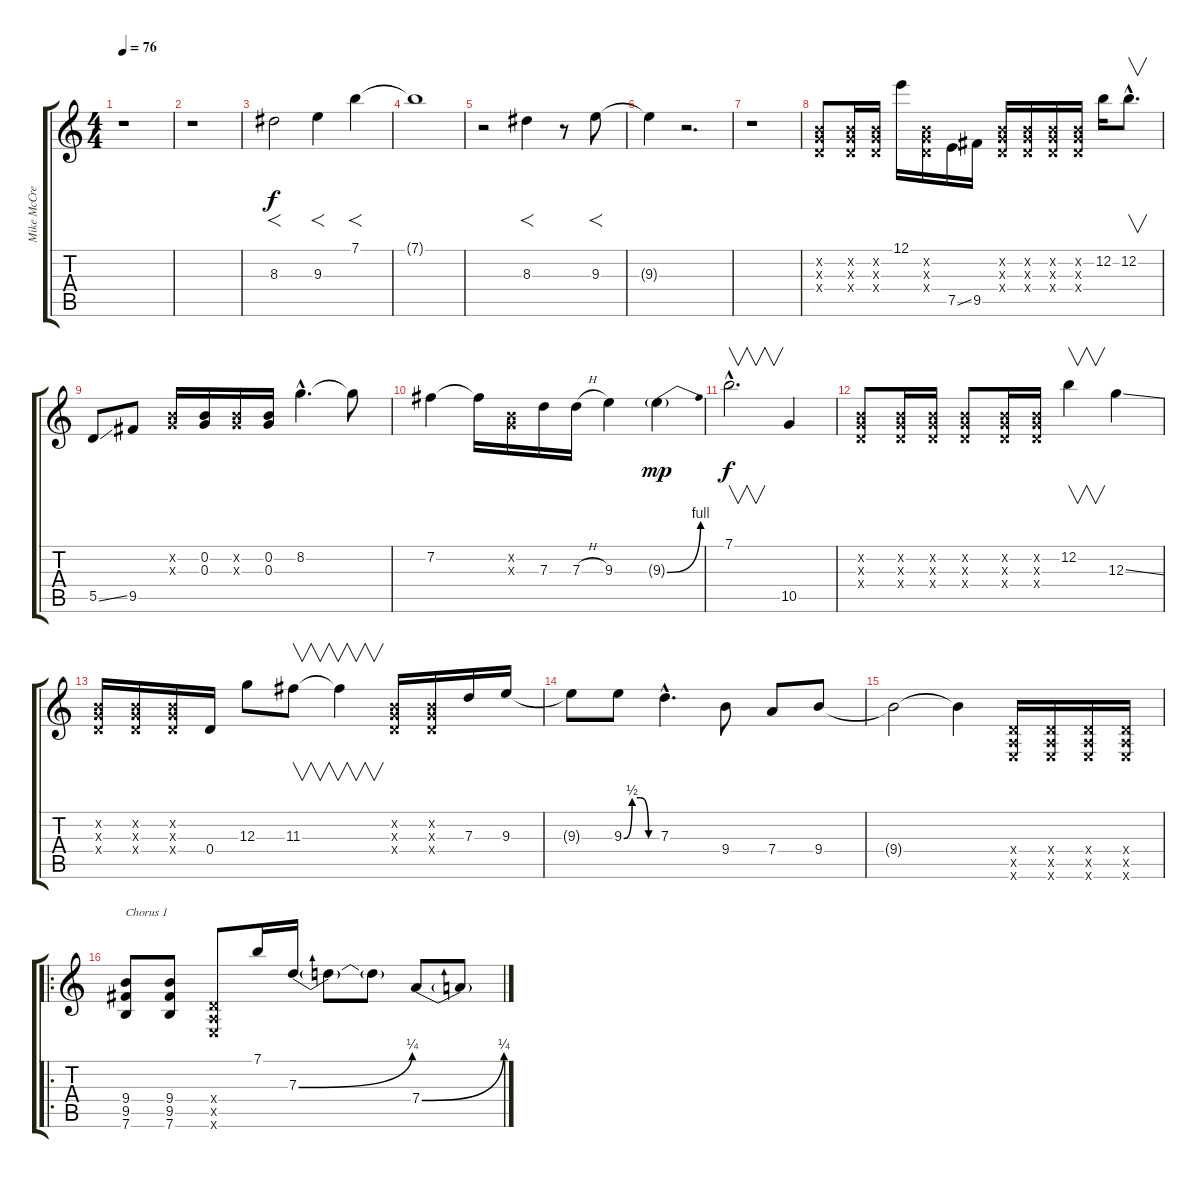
\track ("Mike McCready" "Mike McCre") {instrument distortionguitar}
\staff {score tabs}
\tuning (E4 B3 G3 D3 A2 E2) {hide}
\ts (4 4)
\tempo 76
\clef g2
\ks c
r.1{dy f} |
r.1 |
8.3.2{f} 9.3.4{f} 7.1.4{f} |
7.1{t}.1 |
r.2 8.3.4{f} r.8 9.3.8{f} |
9.3{t}.4 r.2{d} |
r.1 |
(0.2{x} 0.3{x} 0.4{x}).8 (0.2{x} 0.3{x} 0.4{x}).16 (0.2{x} 0.3{x} 0.4{x}).16 12.1.16 (0.2{x} 0.3{x} 0.4{x}).16 7.5{ss}.16 9.5.16 (0.2{x} 0.3{x} 0.4{x}).16 (0.2{x} 0.3{x} 0.4{x}).16 (0.2{x} 0.3{x} 0.4{x}).16 (0.2{x} 0.3{x} 0.4{x}).16 12.2.16 12.2{hac}.8{v d} |
5.5{ss}.8 9.5.8 (0.2{x} 0.3{x}).16 (0.2 0.3).16 (0.2{x} 0.3{x}).16 (0.2 0.3).16 8.2{hac}.4{d} 8.2{t}.8 |
7.2.4 7.2{t}.16 (0.2{x} 0.3{x}).16 7.3.16 7.3{h}.16 9.3.4 9.3{be (bend 0 0 60 4) g}.4{dy mp} |
7.1{hac}.2{v d dy f} 10.5.4 |
(0.2{x} 0.3{x} 0.4{x}).8 (0.2{x} 0.3{x} 0.4{x}).16 (0.2{x} 0.3{x} 0.4{x}).16 (0.2{x} 0.3{x} 0.4{x}).8 (0.2{x} 0.3{x} 0.4{x}).16 (0.2{x} 0.3{x} 0.4{x}).16 12.2.4{v} 12.3{ss}.4 |
(0.2{x} 0.3{x} 0.4{x}).16 (0.2{x} 0.3{x} 0.4{x}).16 (0.2{x} 0.3{x} 0.4{x}).16 0.4.16 12.3.8 11.3.8{v} 11.3{t}.4{v} (0.2{x} 0.3{x} 0.4{x}).16 (0.2{x} 0.3{x} 0.4{x}).16 7.3.16 9.3.16 |
9.3{t}.8 9.3{be (custom 0 0 15 2 30 2 45 0 60 0)}.8 7.3{hac}.4{d} 9.4.8 7.4.8 9.4.8 |
9.4{t}.2 9.4{t}.4 (0.4{x} 0.5{x} 0.6{x}).16 (0.4{x} 0.5{x} 0.6{x}).16 (0.4{x} 0.5{x} 0.6{x}).16 (0.4{x} 0.5{x} 0.6{x}).16 |
\ro
(9.4 9.5 7.6).8{txt "Chorus 1"} (9.4 9.5 7.6).8 (0.4{x} 0.5{x} 0.6{x}).8 7.1.16 7.3{be (bend 0 0 60 1)}.16 7.3{t}.8 7.3{t}.8 7.4{be (bend 0 0 60 1)}.8 7.4{t}.8
